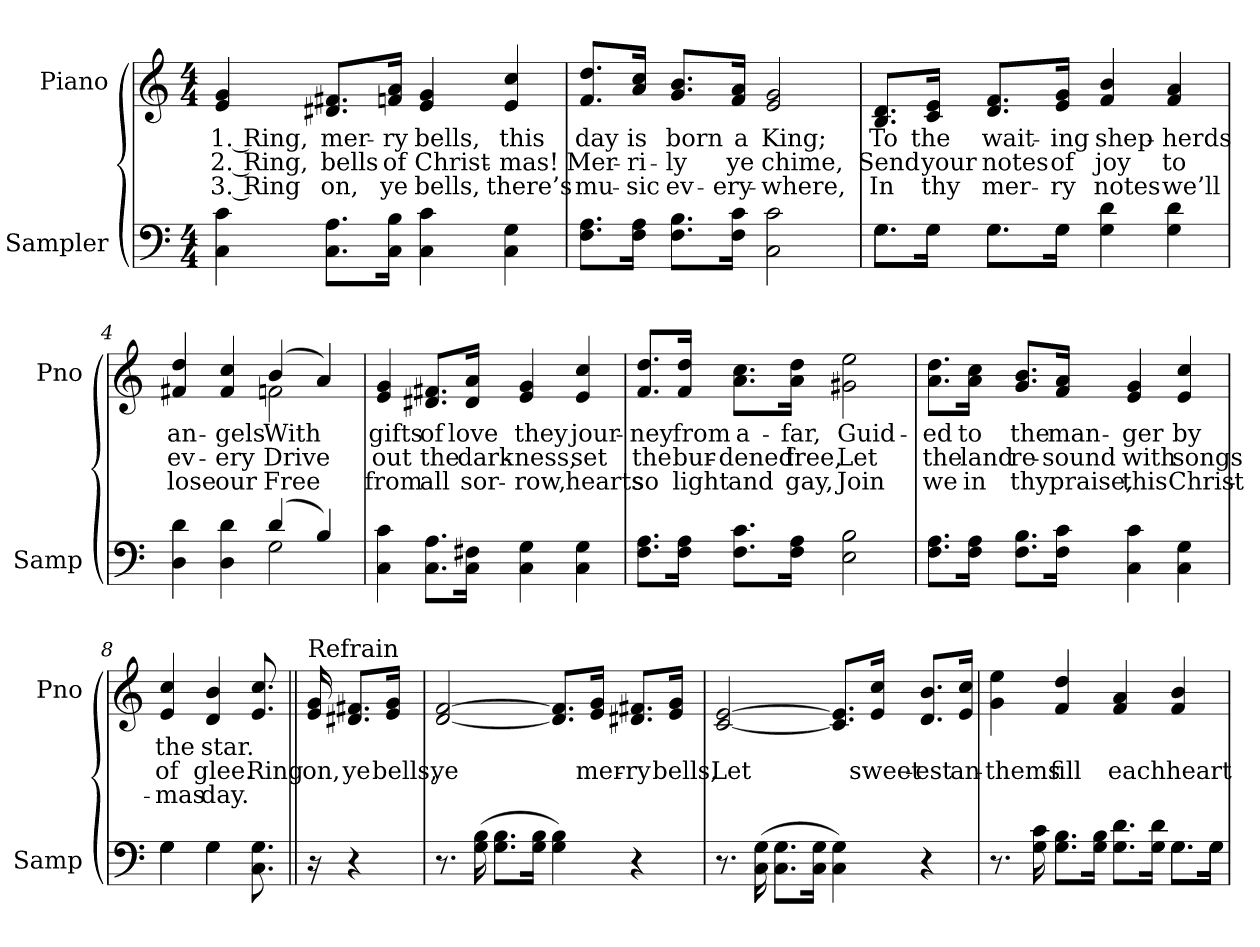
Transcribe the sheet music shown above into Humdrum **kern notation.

**kern	**kern	**text	**text	**text
*part2	*part1	*part1	*part1	*part1
*staff2	*staff1	*staff1	*staff1	*staff1
*I"Sampler	*I"Piano	*	*	*
*I'Samp	*I'Pno	*	*	*
*clefF4	*clefG2	*	*	*
*M4/4	*M4/4	*	*	*
=1	=1	=1	=1	=1
4C 4c	4e 4g	1. Ring,	2. Ring,	3. Ring
8.C\ 8.A\L	8.d#X/ 8.f#X/L	mer-	bells	on,
16C\ 16B\Jk	16fn/ 16a/Jk	-ry	of	ye
4C 4c	4e 4g	bells,	Christ-	bells,
4C 4G	4e 4cc	this	-mas!	there’s
=2	=2	=2	=2	=2
8.F\ 8.A\L	8.f/ 8.dd/L	day	Mer-	mu-
16F\ 16A\Jk	16a/ 16cc/Jk	is	-ri-	-sic
8.F\ 8.B\L	8.g/ 8.b/L	born	-ly	ev-
16F\ 16c\Jk	16f/ 16a/Jk	a	ye	-ery-
2C 2c	2e 2g	King;	chime,	-where,
=3	=3	=3	=3	=3
*^	*	*	*	*
8.G\L	8.G\L	8.B/ 8.d/L	To	Send	In
16G\Jk	16G\Jk	16c/ 16e/Jk	the	your	thy
8.G\L	8.G\L	8.d/ 8.f/L	wait-	notes	mer-
16G\Jk	16G\Jk	16e/ 16g/Jk	-ing	of	-ry
4G 4d	2ryy	4f 4b	shep-	joy	notes
4G 4d	.	4f 4a	-herds	to	we’ll
=4	=4	=4	=4	=4	=4
*	*	*^	*	*	*
4D 4d	2ryy	4f#X 4dd	2ryy	an-	ev-	lose
4D 4d	.	4f# 4cc	.	-gels	-ery	our
(4d/	2G	(4b/	2fn	With	Drive	Free
4B/)	.	4a/)	.	.	.	.
*v	*v	*	*	*	*	*
*	*v	*v	*	*	*
=5	=5	=5	=5	=5
4C 4c	4e 4g	gifts	out	from
8.C\ 8.A\L	8.d#X/ 8.f#X/L	of	the	all
16C\ 16F#X\Jk	16d#/ 16a/Jk	love	dark-	sor-
4C 4G	4e 4g	they	-ness,	-row,
4C 4G	4e 4cc	jour-	set	hearts
=6	=6	=6	=6	=6
8.F\ 8.A\L	8.f/ 8.dd/L	-ney	the	so
16F\ 16A\Jk	16f/ 16dd/Jk	from	bur-	light
8.F\ 8.c\L	8.a\ 8.cc\L	a-	-dened	and
16F\ 16A\Jk	16a\ 16dd\Jk	-far,	free,	gay,
2E 2B	2g#X 2ee	Guid-	Let	Join
=7	=7	=7	=7	=7
8.F\ 8.A\L	8.a\ 8.dd\L	-ed	the	we
16F\ 16A\Jk	16a\ 16cc\Jk	to	land	in
8.F\ 8.B\L	8.g/ 8.b/L	the	re-	thy
16F\ 16c\Jk	16f/ 16a/Jk	man-	-sound	praise,
4C 4c	4e 4g	-ger	with	this
4C 4G	4e 4cc	by	songs	Christ-
=8	=8	=8	=8	=8
*^	*	*	*	*
4G\	4G	4e 4cc	the	of	-mas
4G\	4G	4d 4b	star.	glee.	day.
8.C 8.G	8.ryy	8.e 8.cc	.	Ring	.
=9||	=9||	=9||	=9||	=9||	=9||
!	!	!LO:TX:t=Refrain	!	!	!
*v	*v	*	*	*	*
16r	16e 16g	.	on,	.
4r	8.d#X/ 8.f#X/L	.	ye	.
.	16e/ 16g/Jk	.	bells,	.
=10	=10	=10	=10	=10
8.r	[2d [2f	.	ye	.
(16G\ 16B\	.	.	.	.
8.G\ 8.B\L	.	.	.	.
16G\ 16B\Jk	.	.	.	.
4G 4B)	8.d]/ 8.f]/L	.	.	.
.	16e/ 16g/Jk	.	mer-	.
4r	8.d#X/ 8.f#X/L	.	-ry	.
.	16e/ 16g/Jk	.	bells,	.
=11	=11	=11	=11	=11
8.r	[2c [2e	.	Let	.
(16C\ 16G\	.	.	.	.
8.C\ 8.G\L	.	.	.	.
16C\ 16G\Jk	.	.	.	.
4C 4G)	8.c]/ 8.e]/L	.	.	.
.	16e/ 16cc/Jk	.	sweet-	.
4r	8.d/ 8.b/L	.	-est	.
.	16e/ 16cc/Jk	.	an-	.
=12	=12	=12	=12	=12
*^	*	*	*	*
8.r	2.ryy	4g 4ee	.	-thems	.
16G 16c	.	.	.	.	.
8.G\ 8.B\L	.	4f 4dd	.	fill	.
16G\ 16B\Jk	.	.	.	.	.
8.G\ 8.d\L	.	4f 4a	.	each	.
16G\ 16d\Jk	.	.	.	.	.
8.G\L	8.G\L	4f 4b	.	heart	.
16G\Jk	16G\Jk	.	.	.	.
*v	*v	*	*	*	*
=	=	=	=	=
*-	*-	*-	*-	*-
